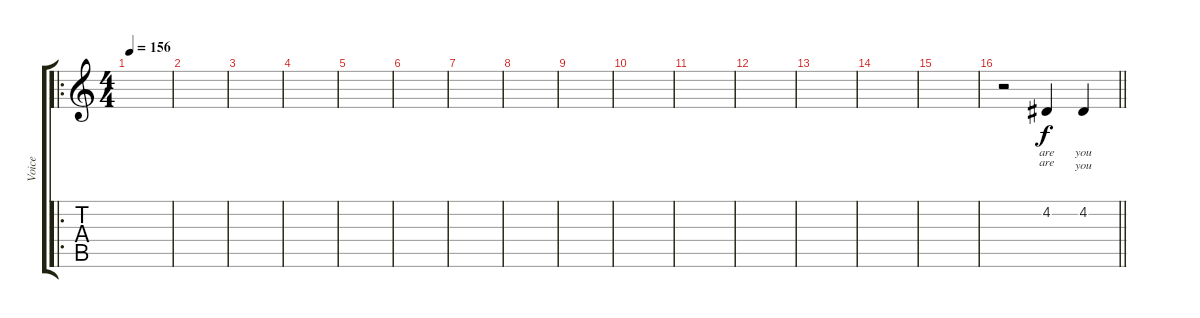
\track ("Voice" "Voice") {instrument clarinet}
\staff {score tabs}
\tuning (E4 B3 G3 D3 A2 E2) {hide}
\ro
\ts (4 4)
\tempo 156
\clef g2
\ks c
|
|
|
|
|
|
|
|
|
|
|
|
|
|
|
\barLineRight lightlight
r.2 4.2.4{lyrics (0 "are") lyrics (1 "are") lyrics (2 "") lyrics (3 "") lyrics (4 "")} 4.2.4{lyrics (0 "you") lyrics (1 "you") lyrics (2 "") lyrics (3 "") lyrics (4 "")}
